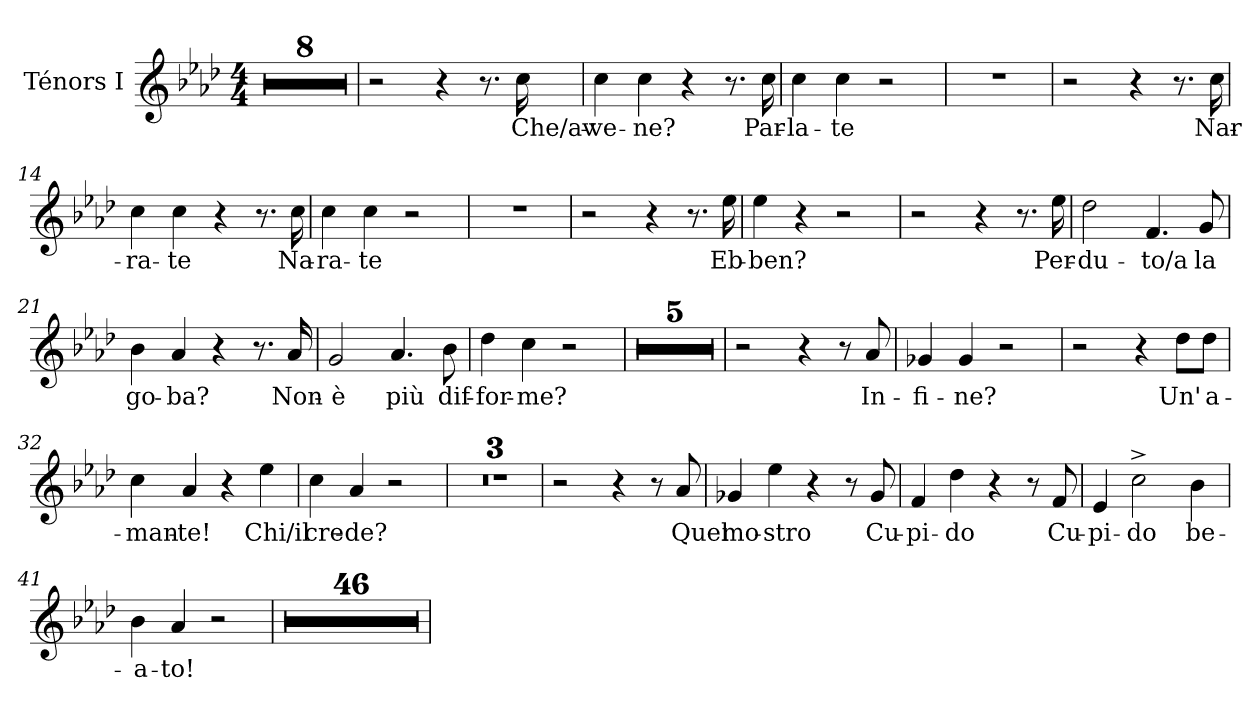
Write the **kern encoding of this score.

**kern	**text
*part1	*part1
*staff1	*staff1
*I"Ténors I	*
*I'T. 1	*
*clefG2	*
*ITrd7c12	*
*k[b-e-a-d-]	*
*A-:	*
*M4/4	*
=1	=1
1r	.
=2	=2
1r	.
=3	=3
1r	.
=4	=4
1r	.
=5	=5
1r	.
=6	=6
1r	.
!!LO:PB:g=z
=7	=7
1r	.
=8	=8
1r	.
=9	=9
2r	.
4r	.
8.r	.
16c\	Che/av-
=10	=10
4c\	-ve-
4c\	-ne?
4r	.
8.r	.
16c\	Par-
=11	=11
4c\	-la-
4c\	-te
2r	.
!!LO:PB:g=z
=12	=12
1r	.
=13	=13
2r	.
4r	.
8.r	.
16c\	Nar-
=14	=14
4c\	-ra-
4c\	-te
4r	.
8.r	.
16c\	Na-
=15	=15
4c\	-ra-
4c\	-te
2r	.
!!LO:PB:g=z
=16	=16
1r	.
=17	=17
2r	.
4r	.
8.r	.
16e-\	Eb-
=18	=18
4e-\	-ben?
4r	.
2r	.
=19	=19
2r	.
4r	.
8.r	.
16e-\	Per-
!!LO:PB:g=z
=20	=20
2d-\	-du-
4.F/	-to/a
8G/	la
=21	=21
4B-\	go-
4A-/	-ba?
4r	.
8.r	.
16A-/	Non-
=22	=22
2G/	-è
4.A-/	più
8B-\	dif-
=23	=23
4d-\	-for-
4c\	-me?
2r	.
!!LO:PB:g=z
=24	=24
1r	.
=25	=25
1r	.
=26	=26
1r	.
=27	=27
1r	.
=28	=28
1r	.
!!LO:PB:g=z
=29	=29
2r	.
4r	.
8r	.
8A-/	In-
=30	=30
4G-X/	-fi-
4G-/	-ne?
2r	.
=31	=31
2r	.
4r	.
8d-\L	Un'
8d-\J	a-
=32	=32
4c\	-man-
4A-/	-te!
4r	.
4e-\	Chi/il
!!LO:PB:g=z
=33	=33
4c\	cre-
4A-/	-de?
2r	.
=34	=34
1r	.
=35	=35
1r	.
=36	=36
1r	.
=37	=37
2r	.
4r	.
8r	.
8A-/	Quel
!!LO:PB:g=z
=38	=38
4G-X/	mo-
4e-\	-stro
4r	.
8r	.
8G-/	Cu-
=39	=39
4F/	-pi-
4d-\	-do
4r	.
8r	.
8F/	Cu-
=40	=40
4E-/	-pi-
2c^\	-do
4B-\	be-
=41	=41
4B-\	-a-
4A-/	-to!
2r	.
=42	=42
1r	.
=43	=43
1r	.
!!LO:PB:g=z
=44	=44
1r	.
=45	=45
1r	.
=46	=46
1r	.
=47	=47
1r	.
=48	=48
1r	.
=49	=49
1r	.
=50	=50
1r	.
!!LO:PB:g=z
=51	=51
1r	.
=52	=52
1r	.
=53	=53
1r	.
=54	=54
1r	.
=55	=55
1r	.
=56	=56
1r	.
=57	=57
1r	.
!!LO:PB:g=z
=58	=58
1r	.
=59	=59
1r	.
=60	=60
1r	.
=61	=61
1r	.
=62	=62
1r	.
!!LO:PB:g=z
=63	=63
1r	.
=64	=64
1r	.
=65	=65
1r	.
=66	=66
1r	.
=67	=67
1r	.
!!LO:PB:g=z
=68	=68
1r	.
=69	=69
1r	.
=70	=70
1r	.
=71	=71
1r	.
=72	=72
1r	.
=73	=73
1r	.
=74	=74
1r	.
!!LO:PB:g=z
=75	=75
1r	.
=76	=76
1r	.
=77	=77
1r	.
=78	=78
1r	.
=79	=79
1r	.
=80	=80
1r	.
=81	=81
1r	.
=82	=82
1r	.
!!LO:PB:g=z
=83	=83
1r	.
=84	=84
1r	.
=85	=85
1r	.
=86	=86
1r	.
=87	=87
1r	.
=	=
*-	*-
